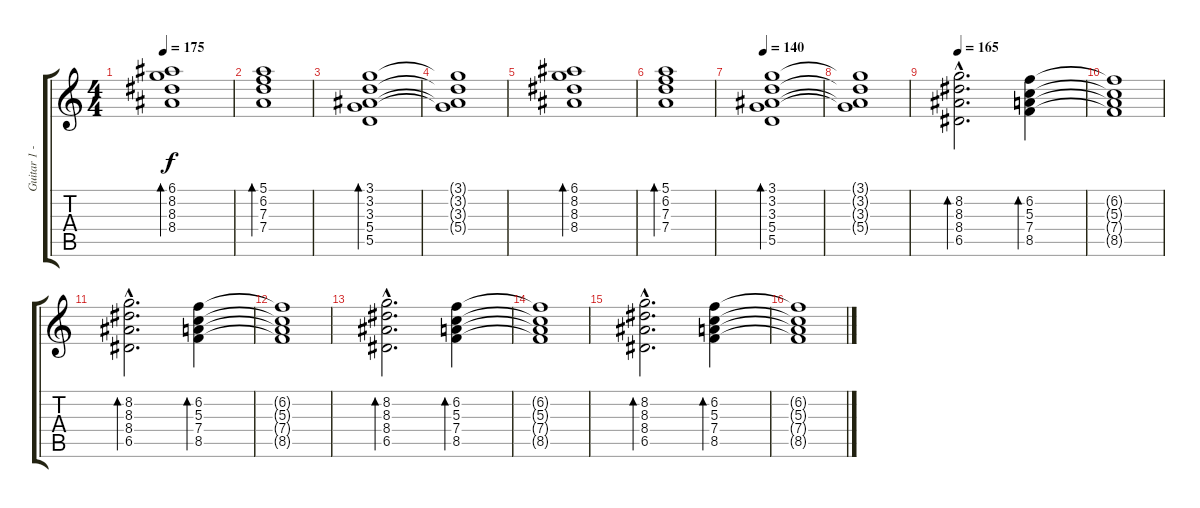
\track ("Guitar 1 - Latimer" "Guitar 1 -") {instrument electricguitarjazz}
\staff {score tabs}
\tuning (E4 B3 G3 D3 A2 E2) {hide}
\ts (4 4)
\tempo 175
\clef g2
\ks c
(6.1 8.2 8.3 8.4).1{bd 480 dy f volume 9 instrument acousticguitarsteel} |
(5.1 6.2 7.3 7.4).1{bd 480} |
(3.1 3.2 3.3 5.4 5.5).1{bd 480} |
(3.1{t} 3.2{t} 3.3{t} 5.4{t}).1 |
(6.1 8.2 8.3 8.4).1{bd 480 volume 9 instrument acousticguitarsteel} |
(5.1 6.2 7.3 7.4).1{bd 480} |
\tempo 140
(3.1 3.2 3.3 5.4 5.5).1{bd 480} |
(3.1{t} 3.2{t} 3.3{t} 5.4{t}).1 |
\tempo 165
(8.2{hac} 8.3{hac} 8.4{hac} 6.5{hac}).2{d bd 60 volume 7 instrument acousticguitarsteel} (6.2 5.3 7.4 8.5).4{bd 240} |
(6.2{t} 5.3{t} 7.4{t} 8.5{t}).1 |
(8.2{hac} 8.3{hac} 8.4{hac} 6.5{hac}).2{d bd 60 volume 7 instrument acousticguitarsteel} (6.2 5.3 7.4 8.5).4{bd 240} |
(6.2{t} 5.3{t} 7.4{t} 8.5{t}).1 |
(8.2{hac} 8.3{hac} 8.4{hac} 6.5{hac}).2{d bd 60 volume 7 instrument acousticguitarsteel} (6.2 5.3 7.4 8.5).4{bd 240} |
(6.2{t} 5.3{t} 7.4{t} 8.5{t}).1 |
(8.2{hac} 8.3{hac} 8.4{hac} 6.5{hac}).2{d bd 60 volume 7 instrument acousticguitarsteel} (6.2 5.3 7.4 8.5).4{bd 240} |
(6.2{t} 5.3{t} 7.4{t} 8.5{t}).1
